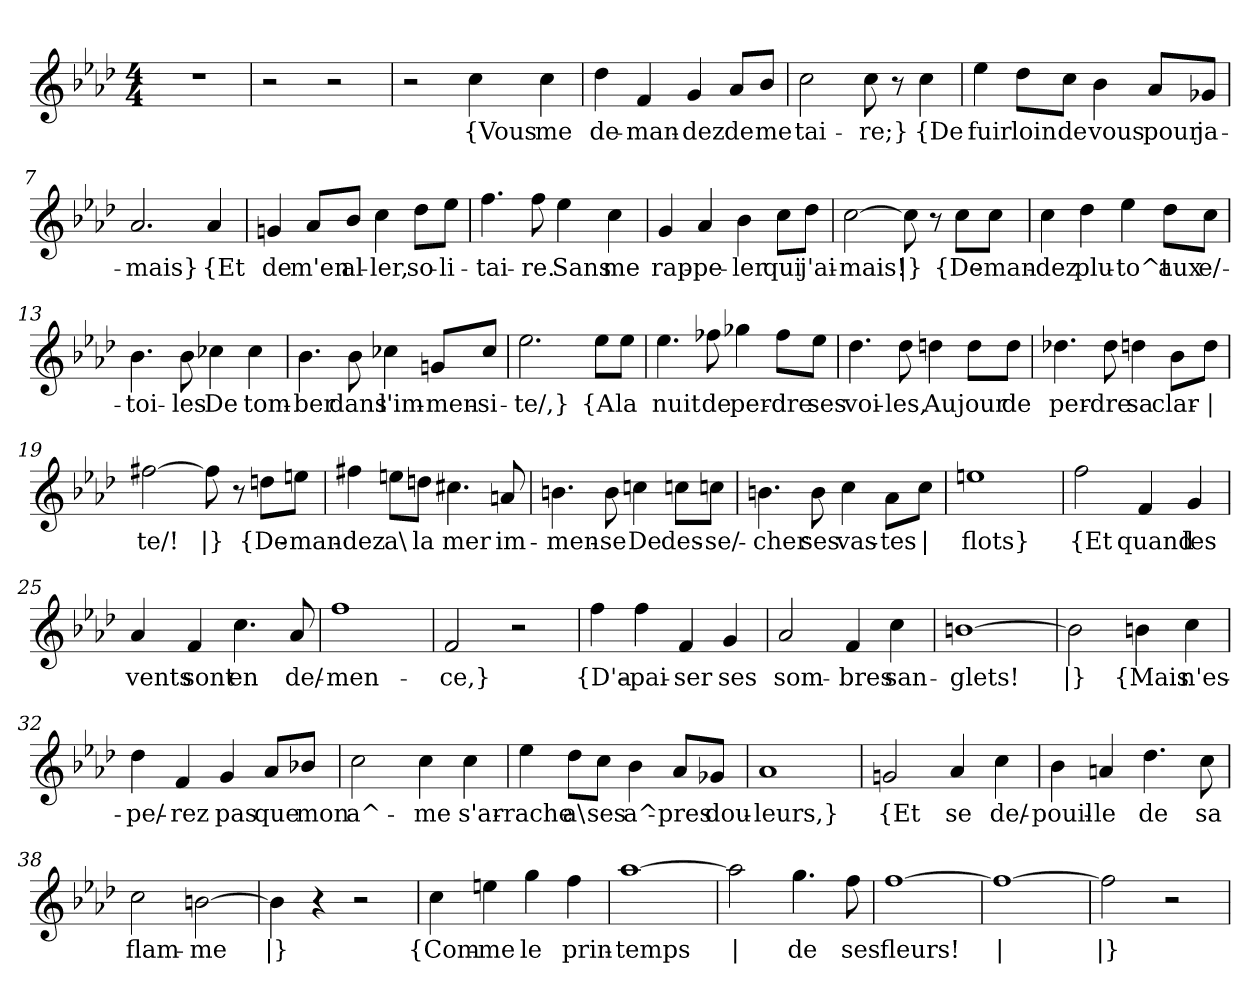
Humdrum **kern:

**kern	**text
*part1	*part1
*staff1	*staff1
*clefG2	*
*k[b-e-a-d-]	*
*M4/4	*
=1	=1
1r	.
=2	=2
2r	.
2r	.
=3	=3
2r	.
!	!LO:LY:b
4cc\	{Vous
!	!LO:LY:b
4cc\	me
=4	=4
!	!LO:LY:b
4dd-\	de-
!	!LO:LY:b
4f/	-man-
!	!LO:LY:b
4g/	-dez
!	!LO:LY:b
8a-/L	de
!	!LO:LY:b
8b-/J	me
=5	=5
!	!LO:LY:b
2cc\	tai-
!	!LO:LY:b
8cc\	-re;}
8r	.
!	!LO:LY:b
4cc\	{De
=6	=6
!	!LO:LY:b
4ee-\	fuir
!	!LO:LY:b
8dd-\L	loin
!	!LO:LY:b
8cc\J	de
!	!LO:LY:b
4b-\	vous
!	!LO:LY:b
8a-/L	pour
!	!LO:LY:b
8g-X/J	ja-
!!LO:LB:g=z
=7	=7
!	!LO:LY:b
2.a-/	-mais}
!	!LO:LY:b
4a-/	{Et
=8	=8
!	!LO:LY:b
4gn/	de
!	!LO:LY:b
8a-/L	m'en
!	!LO:LY:b
8b-/J	al-
!	!LO:LY:b
4cc\	-ler,
!	!LO:LY:b
8dd-\L	so-
!	!LO:LY:b
8ee-\J	-li-
=9	=9
!	!LO:LY:b
4.ff\	-tai-
!	!LO:LY:b
8ff\	-re.
!	!LO:LY:b
4ee-\	Sans
!	!LO:LY:b
4cc\	me
=10	=10
!	!LO:LY:b
4g/	rap-
!	!LO:LY:b
4a-/	-pe-
!	!LO:LY:b
4b-\	-ler
!	!LO:LY:b
8cc\L	qui
!	!LO:LY:b
8dd-\J	j'ai-
=11	=11
!	!LO:LY:b
[2cc\	-mais!
!	!LO:LY:b
8cc\]	|}
8r	.
!	!LO:LY:b
8cc\L	{De-
!	!LO:LY:b
8cc\J	-man-
!!LO:LB:g=z
=12	=12
!	!LO:LY:b
4cc\	-dez
!	!LO:LY:b
4dd-\	plu-
!	!LO:LY:b
4ee-\	-to^t
!	!LO:LY:b
8dd-\L	aux
!	!LO:LY:b
8cc\J	e/-
=13	=13
!	!LO:LY:b
4.b-\	-toi-
!	!LO:LY:b
8b-\	-les
!	!LO:LY:b
4cc-X\	De
!	!LO:LY:b
4cc-\	tom-
=14	=14
!	!LO:LY:b
4.b-\	-ber
!	!LO:LY:b
8b-\	dans
!	!LO:LY:b
4cc-X\	l'im-
!	!LO:LY:b
8gn/L	-men-
!	!LO:LY:b
8cc-/J	-si-
=15	=15
!	!LO:LY:b
2.ee-\	-te/,}
!	!LO:LY:b
8ee-\L	{A
!	!LO:LY:b
8ee-\J	la
!!LO:LB:g=z
=16	=16
!	!LO:LY:b
4.ee-\	nuit
!	!LO:LY:b
8ff-X\	de
!	!LO:LY:b
4gg-X\	per-
!	!LO:LY:b
8ff-\L	-dre
!	!LO:LY:b
8ee-\J	ses
=17	=17
!	!LO:LY:b
4.dd-\	voi-
!	!LO:LY:b
8dd-\	-les,
!	!LO:LY:b
4ddn\	Au
!	!LO:LY:b
8dd\L	jour
!	!LO:LY:b
8dd\J	de
=18	=18
!	!LO:LY:b
4.dd-X\	per-
!	!LO:LY:b
8dd-\	-dre
!	!LO:LY:b
4ddn\	sa
!	!LO:LY:b
8b-\L	clar-
!	!LO:LY:b
8dd\J	|
=19	=19
!	!LO:LY:b
[2ff#X\	-te/!
!	!LO:LY:b
8ff#\]	|}
8r	.
!	!LO:LY:b
8ddn\L	{De-
!	!LO:LY:b
8een\J	-man-
!!LO:LB:g=z
=20	=20
!	!LO:LY:b
4ff#X\	-dez
!	!LO:LY:b
8een\L	a\
!	!LO:LY:b
8ddn\J	la
!	!LO:LY:b
4.cc#X\	mer
!	!LO:LY:b
8an/	im-
=21	=21
!	!LO:LY:b
4.bn\	-men-
!	!LO:LY:b
8b\	-se
!	!LO:LY:b
4ccn\	De
!	!LO:LY:b
8ccn\L	des-
!	!LO:LY:b
8ccn\J	-se/-
=22	=22
!	!LO:LY:b
4.bn\	-cher
!	!LO:LY:b
8b\	ses
!	!LO:LY:b
4cc\	vas-
!	!LO:LY:b
8a-\L	-tes
!	!LO:LY:b
8cc\J	|
=23	=23
!	!LO:LY:b
1een	flots}
=24	=24
!	!LO:LY:b
2ff\	{Et
!	!LO:LY:b
4f/	quand
!	!LO:LY:b
4g/	les
!!LO:LB:g=z
=25	=25
!	!LO:LY:b
4a-/	vents
!	!LO:LY:b
4f/	sont
!	!LO:LY:b
4.cc\	en
!	!LO:LY:b
8a-/	de/-
=26	=26
!	!LO:LY:b
1ff	-men-
=27	=27
!	!LO:LY:b
2f/	-ce,}
2r	.
=28	=28
!	!LO:LY:b
4ff\	{D'a-
!	!LO:LY:b
4ff\	-pai-
!	!LO:LY:b
4f/	-ser
!	!LO:LY:b
4g/	ses
=29	=29
!	!LO:LY:b
2a-/	som-
!	!LO:LY:b
4f/	-bres
!	!LO:LY:b
4cc\	san-
=30	=30
!	!LO:LY:b
[1bn	-glets!
=31	=31
!	!LO:LY:b
2b\]	|}
!	!LO:LY:b
4bn\	{Mais
!	!LO:LY:b
4cc\	n'es-
!!LO:LB:g=z
=32	=32
!	!LO:LY:b
4dd-\	-pe/-
!	!LO:LY:b
4f/	-rez
!	!LO:LY:b
4g/	pas
!	!LO:LY:b
8a-/L	que
!	!LO:LY:b
8b-X/J	mon
=33	=33
!	!LO:LY:b
2cc\	a^-
!	!LO:LY:b
4cc\	-me
!	!LO:LY:b
4cc\	s'ar-
=34	=34
!	!LO:LY:b
4ee-\	-rache
!	!LO:LY:b
8dd-\L	a\
!	!LO:LY:b
8cc\J	ses
!	!LO:LY:b
4b-\	a^-
!	!LO:LY:b
8a-/L	-pres
!	!LO:LY:b
8g-X/J	dou-
=35	=35
!	!LO:LY:b
1a-	-leurs,}
=36	=36
!	!LO:LY:b
2gn/	{Et
!	!LO:LY:b
4a-/	se
!	!LO:LY:b
4cc\	de/-
!!LO:LB:g=z
=37	=37
!	!LO:LY:b
4b-\	-pouil-
!	!LO:LY:b
4an/	-le
!	!LO:LY:b
4.dd-\	de
!	!LO:LY:b
8cc\	sa
=38	=38
!	!LO:LY:b
2cc\	flam-
!	!LO:LY:b
[2bn\	-me
=39	=39
!	!LO:LY:b
4b\]	|}
4r	.
2r	.
=40	=40
!	!LO:LY:b
4cc\	{Com-
!	!LO:LY:b
4een\	-me
!	!LO:LY:b
4gg\	le
!	!LO:LY:b
4ff\	prin-
=41	=41
!	!LO:LY:b
[1aa-	-temps
=42	=42
!	!LO:LY:b
2aa-\]	|
!	!LO:LY:b
4.gg\	de
!	!LO:LY:b
8ff\	ses
=43	=43
!	!LO:LY:b
[1ff	fleurs!
=44	=44
!	!LO:LY:b
1ff_	|
=45	=45
!	!LO:LY:b
2ff\]	|}
2r	.
=	=
*-	*-
